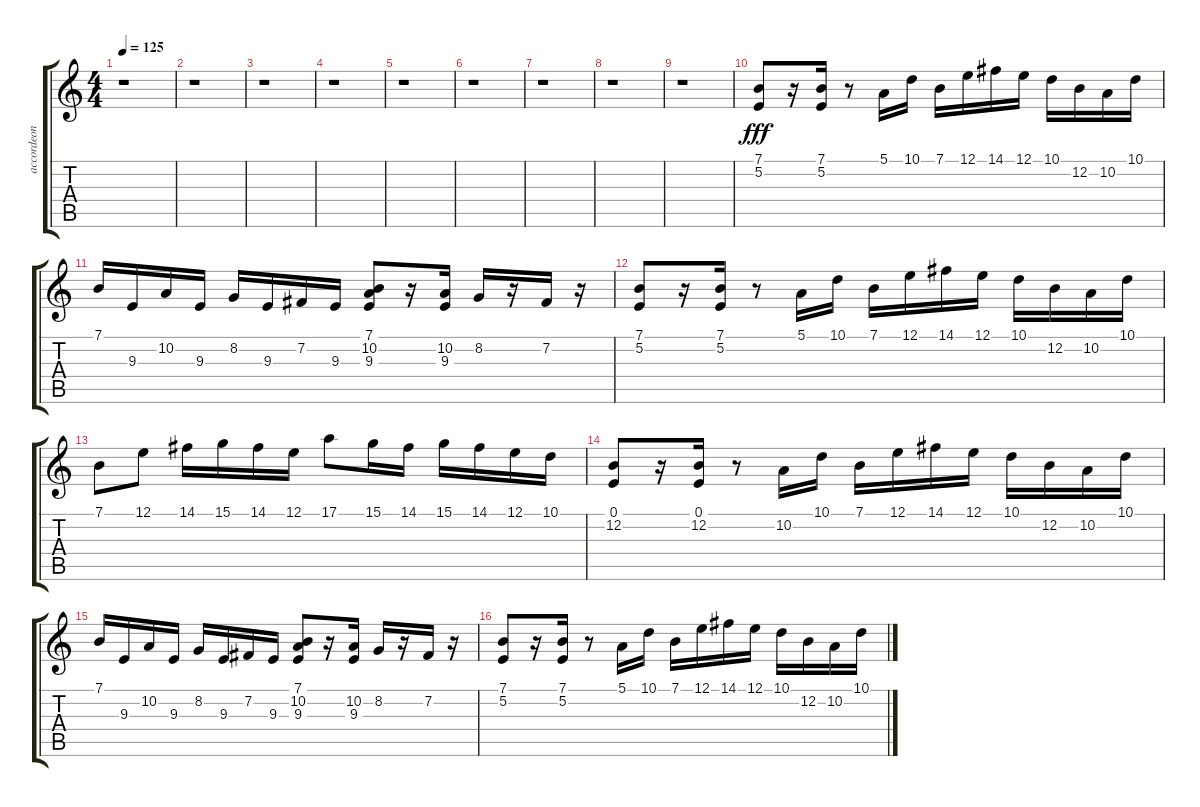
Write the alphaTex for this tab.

\track ("accordeon" "accordeon") {instrument tangoaccordion}
\staff {score tabs}
\tuning (E4 B3 G3 D3 A2 E2) {hide}
\ts (4 4)
\tempo 125
\clef g2
\ks c
r.1{dy fff} |
r.1 |
r.1 |
r.1 |
r.1 |
r.1 |
r.1 |
r.1 |
r.1 |
(7.1 5.2).8 r.16 (7.1 5.2).16 r.8 5.1.16 10.1.16 7.1.16 12.1.16 14.1.16 12.1.16 10.1.16 12.2.16 10.2.16 10.1.16 |
7.1.16 9.3.16 10.2.16 9.3.16 8.2.16 9.3.16 7.2.16 9.3.16 (7.1 10.2 9.3).8 r.16 (10.2 9.3).16 8.2.16 r.16 7.2.16 r.16 |
(7.1 5.2).8 r.16 (7.1 5.2).16 r.8 5.1.16 10.1.16 7.1.16 12.1.16 14.1.16 12.1.16 10.1.16 12.2.16 10.2.16 10.1.16 |
7.1.8 12.1.8 14.1.16 15.1.16 14.1.16 12.1.16 17.1.8 15.1.16 14.1.16 15.1.16 14.1.16 12.1.16 10.1.16 |
(0.1 12.2).8 r.16 (0.1 12.2).16 r.8 10.2.16 10.1.16 7.1.16 12.1.16 14.1.16 12.1.16 10.1.16 12.2.16 10.2.16 10.1.16 |
7.1.16 9.3.16 10.2.16 9.3.16 8.2.16 9.3.16 7.2.16 9.3.16 (7.1 10.2 9.3).8 r.16 (10.2 9.3).16 8.2.16 r.16 7.2.16 r.16 |
(7.1 5.2).8 r.16 (7.1 5.2).16 r.8 5.1.16 10.1.16 7.1.16 12.1.16 14.1.16 12.1.16 10.1.16 12.2.16 10.2.16 10.1.16
